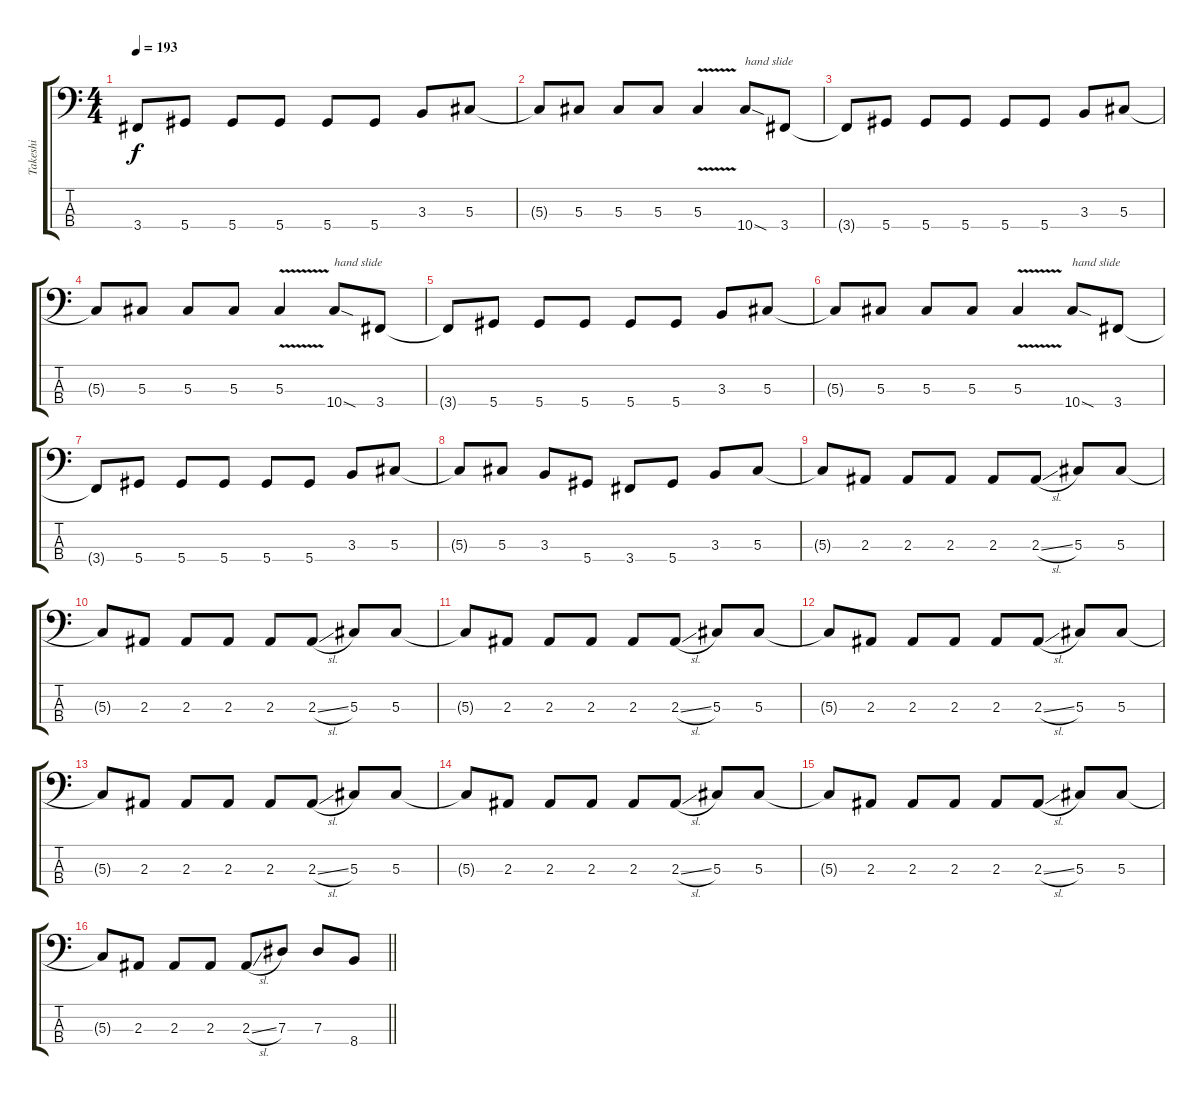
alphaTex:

\track ("Takeshi" "Takeshi") {instrument electricbasspick}
\staff {score tabs}
\tuning (Gb2 Db2 Ab1 Eb1) {hide}
\ts (4 4)
\tempo 193
\clef f4
\ks c
3.4{t}.8{dy f} 5.4.8 5.4.8 5.4.8 5.4.8 5.4.8 3.3.8 5.3.8 |
5.3{t}.8 5.3.8 5.3.8 5.3.8 5.3{v}.4 10.4{sod}.8{txt "hand slide"} 3.4.8 |
3.4{t}.8 5.4.8 5.4.8 5.4.8 5.4.8 5.4.8 3.3.8 5.3.8 |
5.3{t}.8 5.3.8 5.3.8 5.3.8 5.3{v}.4 10.4{sod}.8{txt "hand slide"} 3.4.8 |
3.4{t}.8 5.4.8 5.4.8 5.4.8 5.4.8 5.4.8 3.3.8 5.3.8 |
5.3{t}.8 5.3.8 5.3.8 5.3.8 5.3{v}.4 10.4{sod}.8{txt "hand slide"} 3.4.8 |
3.4{t}.8 5.4.8 5.4.8 5.4.8 5.4.8 5.4.8 3.3.8 5.3.8 |
5.3{t}.8 5.3.8 3.3.8 5.4.8 3.4.8 5.4.8 3.3.8 5.3.8 |
5.3{t}.8 2.3.8 2.3.8 2.3.8 2.3.8 2.3{sl}.8 5.3.8 5.3.8 |
5.3{t}.8 2.3.8 2.3.8 2.3.8 2.3.8 2.3{sl}.8 5.3.8 5.3.8 |
5.3{t}.8 2.3.8 2.3.8 2.3.8 2.3.8 2.3{sl}.8 5.3.8 5.3.8 |
5.3{t}.8 2.3.8 2.3.8 2.3.8 2.3.8 2.3{sl}.8 5.3.8 5.3.8 |
5.3{t}.8 2.3.8 2.3.8 2.3.8 2.3.8 2.3{sl}.8 5.3.8 5.3.8 |
5.3{t}.8 2.3.8 2.3.8 2.3.8 2.3.8 2.3{sl}.8 5.3.8 5.3.8 |
5.3{t}.8 2.3.8 2.3.8 2.3.8 2.3.8 2.3{sl}.8 5.3.8 5.3.8 |
\barLineRight lightlight
5.3{t}.8 2.3.8 2.3.8 2.3.8 2.3{sl}.8 7.3.8 7.3.8 8.4.8
